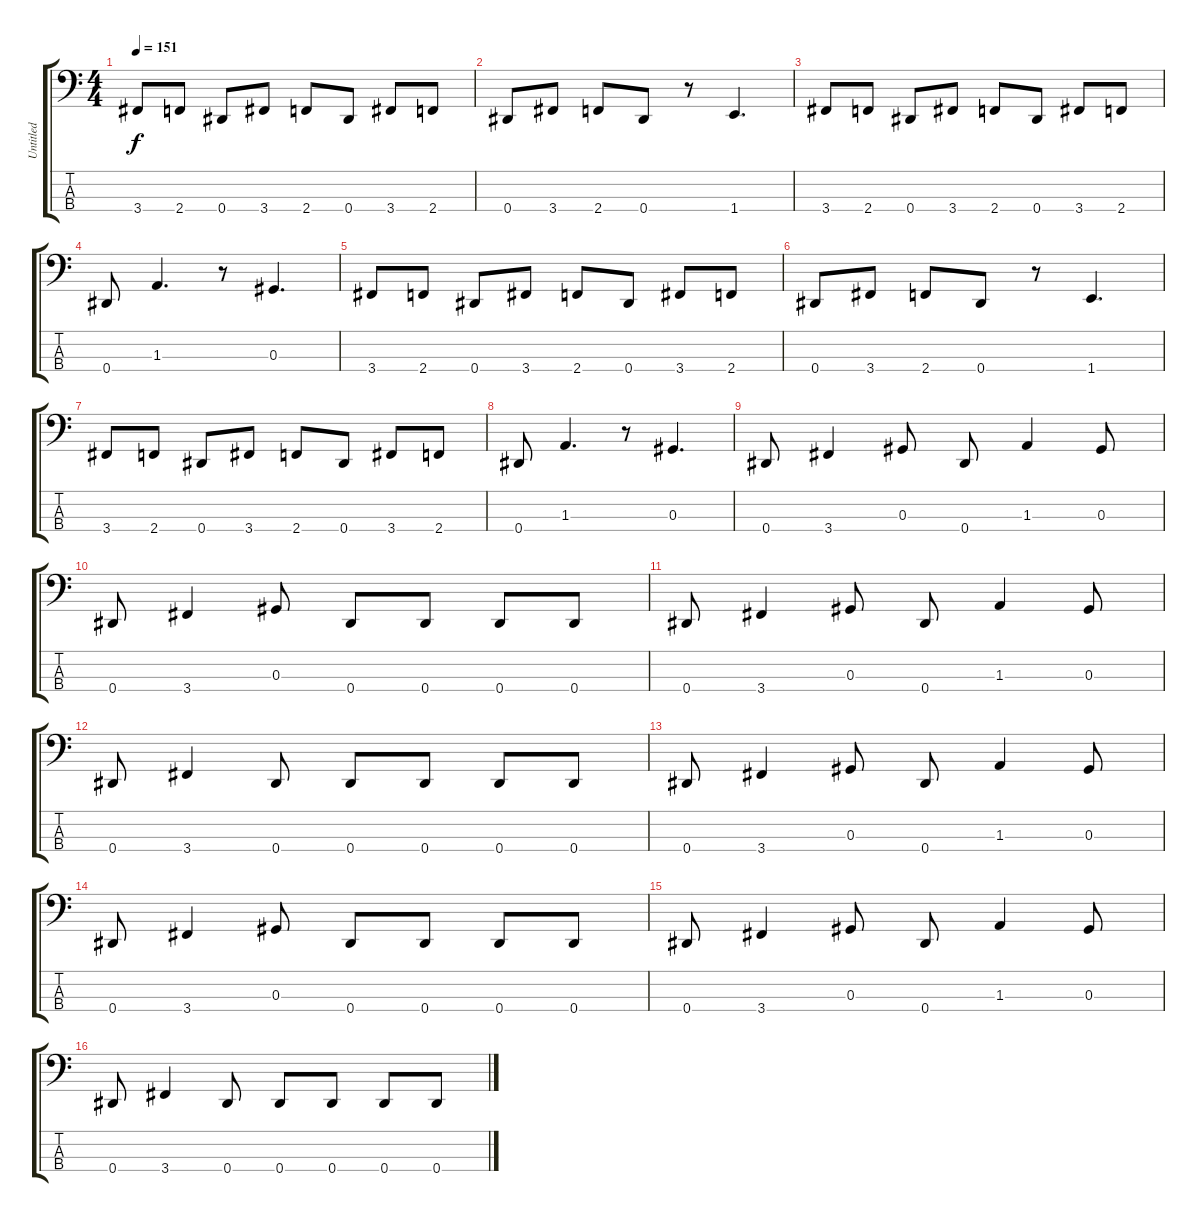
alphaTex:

\track ("Untitled" "Untitled") {instrument electricbassfinger}
\staff {score tabs}
\tuning (Gb2 Db2 Ab1 Eb1) {hide}
\ts (4 4)
\tempo 151
\clef f4
\ks c
3.4.8{dy f} 2.4.8 0.4.8 3.4.8 2.4.8 0.4.8 3.4.8 2.4.8 |
0.4.8 3.4.8 2.4.8 0.4.8 r.8 1.4.4{d} |
3.4.8 2.4.8 0.4.8 3.4.8 2.4.8 0.4.8 3.4.8 2.4.8 |
0.4.8 1.3.4{d} r.8 0.3.4{d} |
3.4.8 2.4.8 0.4.8 3.4.8 2.4.8 0.4.8 3.4.8 2.4.8 |
0.4.8 3.4.8 2.4.8 0.4.8 r.8 1.4.4{d} |
3.4.8 2.4.8 0.4.8 3.4.8 2.4.8 0.4.8 3.4.8 2.4.8 |
0.4.8 1.3.4{d} r.8 0.3.4{d} |
0.4.8 3.4.4 0.3.8 0.4.8 1.3.4 0.3.8 |
0.4.8 3.4.4 0.3.8 0.4.8 0.4.8 0.4.8 0.4.8 |
0.4.8 3.4.4 0.3.8 0.4.8 1.3.4 0.3.8 |
0.4.8 3.4.4 0.4.8 0.4.8 0.4.8 0.4.8 0.4.8 |
0.4.8 3.4.4 0.3.8 0.4.8 1.3.4 0.3.8 |
0.4.8 3.4.4 0.3.8 0.4.8 0.4.8 0.4.8 0.4.8 |
0.4.8 3.4.4 0.3.8 0.4.8 1.3.4 0.3.8 |
0.4.8 3.4.4 0.4.8 0.4.8 0.4.8 0.4.8 0.4.8
